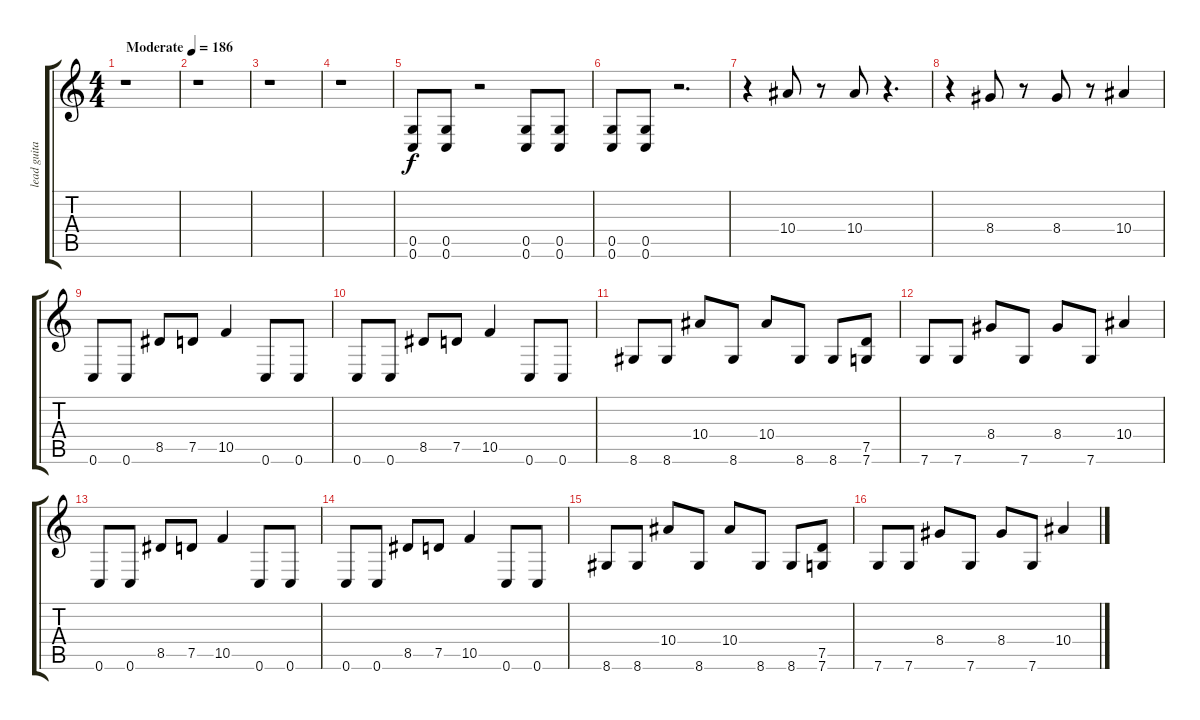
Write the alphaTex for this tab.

\track ("lead guitar" "lead guita") {instrument distortionguitar}
\staff {score tabs}
\tuning (D4 A3 F3 C3 G2 C2) {hide}
\ts (4 4)
\tempo (186 "Moderate")
\clef g2
\ks c
r.1{dy f instrument distortionguitar} |
r.1 |
r.1 |
r.1 |
(0.5 0.6).8 (0.5 0.6).8 r.2 (0.5 0.6).8 (0.5 0.6).8 |
(0.5 0.6).8 (0.5 0.6).8 r.2{d} |
r.4 10.4.8 r.8 10.4.8 r.4{d} |
r.4 8.4.8 r.8 8.4.8 r.8 10.4.4 |
0.6.8 0.6.8 8.5.8 7.5.8 10.5.4 0.6.8 0.6.8 |
0.6.8 0.6.8 8.5.8 7.5.8 10.5.4 0.6.8 0.6.8 |
8.6.8 8.6.8 10.4.8 8.6.8 10.4.8 8.6.8 8.6.8 (7.5 7.6).8 |
7.6.8 7.6.8 8.4.8 7.6.8 8.4.8 7.6.8 10.4.4 |
0.6.8 0.6.8 8.5.8 7.5.8 10.5.4 0.6.8 0.6.8 |
0.6.8 0.6.8 8.5.8 7.5.8 10.5.4 0.6.8 0.6.8 |
8.6.8 8.6.8 10.4.8 8.6.8 10.4.8 8.6.8 8.6.8 (7.5 7.6).8 |
7.6.8 7.6.8 8.4.8 7.6.8 8.4.8 7.6.8 10.4.4
